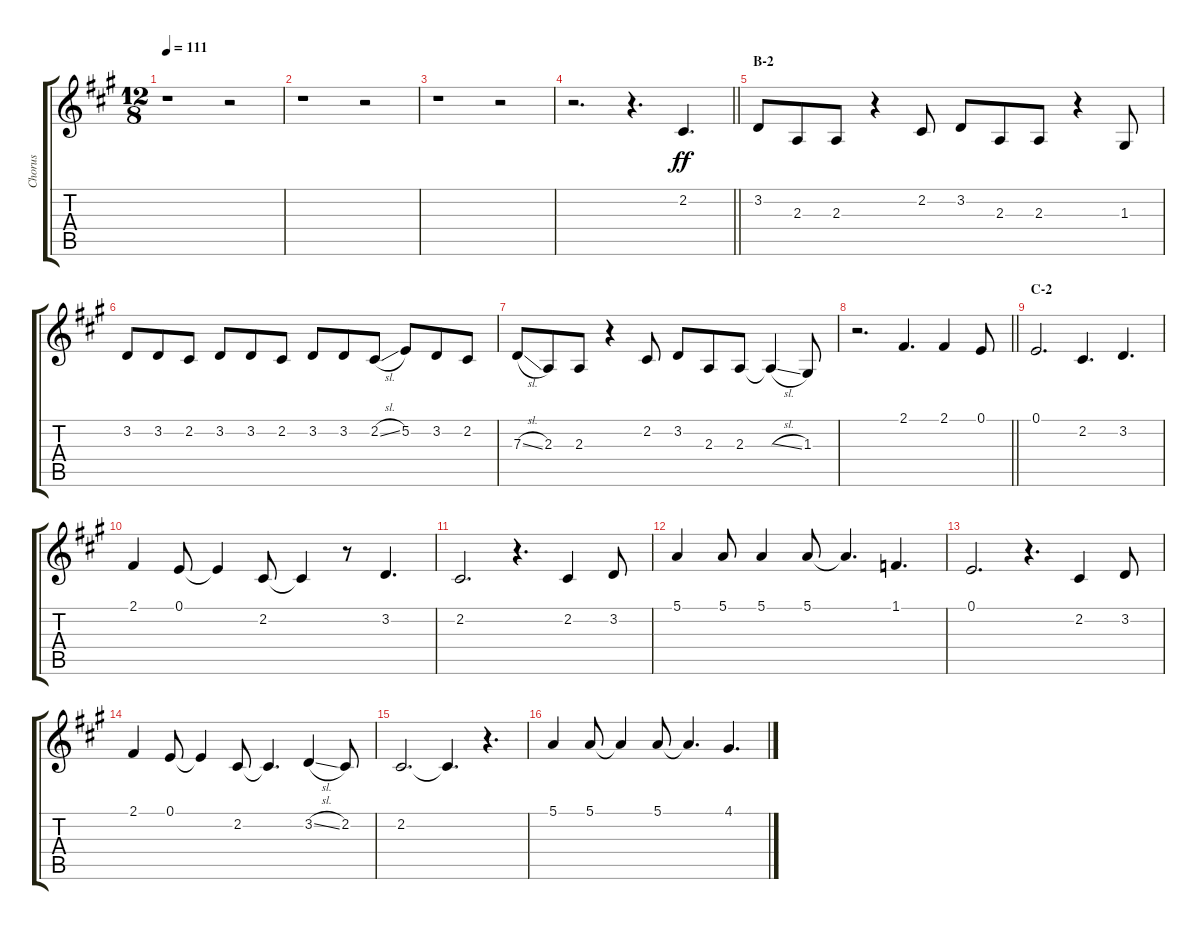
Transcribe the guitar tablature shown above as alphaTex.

\track ("Chorus" "Chorus") {instrument voiceoohs}
\staff {score tabs}
\tuning (E4 B3 G3 D3 A2 E2) {hide}
\ts (12 8)
\tempo 111
\clef g2
\ks a
r.1{dy ff} r.2 |
r.1 r.2 |
r.1 r.2 |
\barLineRight lightlight
r.2{d} r.4{d} 2.2.4{d} |
\section ("" "B-2")
3.2.8 2.3.8 2.3.8 r.4 2.2.8 3.2.8 2.3.8 2.3.8 r.4 1.3.8 |
3.2.8 3.2.8 2.2.8 3.2.8 3.2.8 2.2.8 3.2.8 3.2.8 2.2{sl}.8 5.2.8 3.2.8 2.2.8 |
7.3{sl}.8 2.3.8 2.3.8 r.4 2.2.8 3.2.8 2.3.8 2.3.8 2.3{sl t}.4 1.3.8 |
\barLineRight lightlight
r.2{d} 2.1.4{d} 2.1.4 0.1.8 |
\section ("" "C-2")
0.1.2{d} 2.2.4{d} 3.2.4{d} |
2.1.4 0.1.8 0.1{t}.4 2.2.8 2.2{t}.4 r.8 3.2.4{d} |
2.2.2{d} r.4{d} 2.2.4 3.2.8 |
5.1.4 5.1.8 5.1.4 5.1.8 5.1{t}.4{d} 1.1.4{d} |
0.1.2{d} r.4{d} 2.2.4 3.2.8 |
2.1.4 0.1.8 0.1{t}.4 2.2.8 2.2{t}.4{d} 3.2{sl}.4 2.2.8 |
2.2.2{d} 2.2{t}.4{d} r.4{d} |
5.1.4 5.1.8 5.1{t}.4 5.1.8 5.1{t}.4{d} 4.1.4{d}
